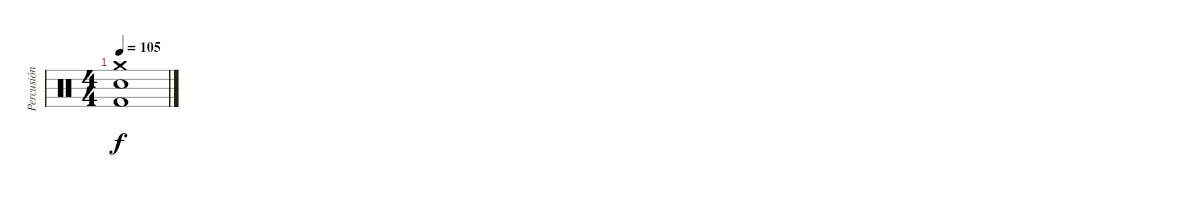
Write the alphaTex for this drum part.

\track ("Percusión" "Percusión") {instrument percussion}
\staff {score}
\articulation defaults
\ts (4 4)
\tempo 105
\clef neutral
\ks c
("Crash medium (hit)" "Electric Snare (hit)" "Kick (hit) 2").1{dy f volume 13}
